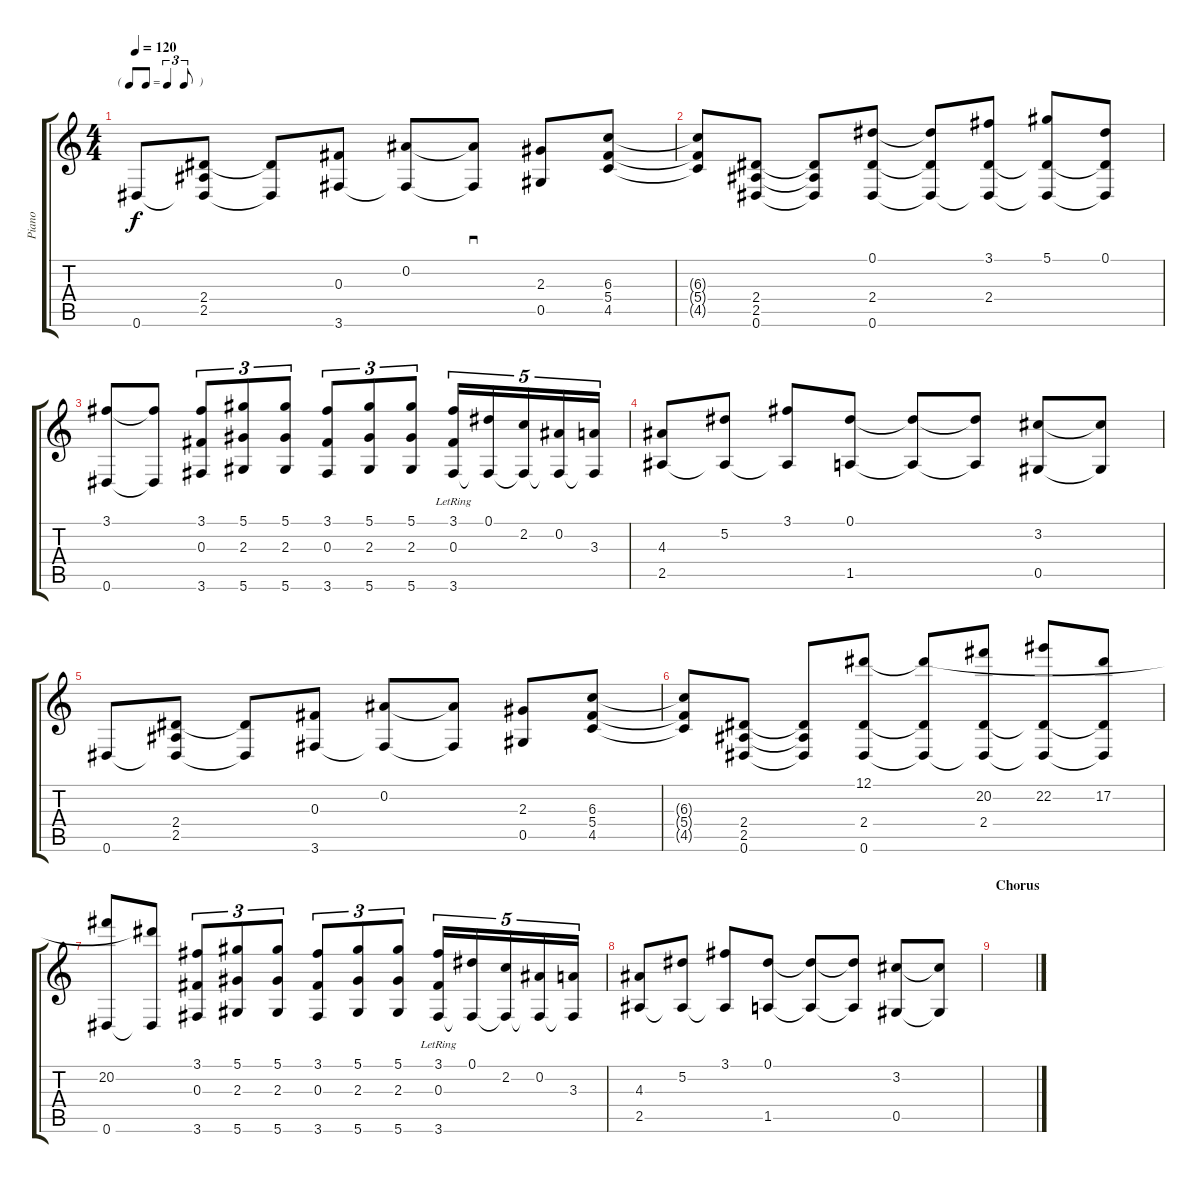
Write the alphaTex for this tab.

\track ("Piano" "Piano") {instrument electricgrandpiano}
\staff {score tabs}
\tuning (Eb5 Bb4 Gb4 Db4 Ab3 Eb3) {hide}
\ts (4 4)
\tf triplet8th
\tempo 120
\clef g2
\ks c
0.6.8{dy f} (2.4 2.5 0.6{t}).8 (2.4{t} 0.6{t}).8 (0.3 3.6).8 (0.2 3.6{t}).8 (0.2{t} 3.6{t}).8{sd} (2.3 0.5).8 (6.3 5.4 4.5).8 |
(6.3{t} 5.4{t} 4.5{t}).8 (2.4 2.5 0.6).8 (2.4{t} 2.5{t} 0.6{t}).8 (0.1 2.4 0.6).8 (0.1{t} 2.4{t} 0.6{t}).8 (3.1 2.4 0.6{t}).8 (5.1 2.4{t} 0.6{t}).8 (0.1 2.4{t} 0.6{t}).8 |
(3.1 0.6).8 (3.1{t} 0.6{t}).8 (3.1 0.3 3.6).8{tu (3 2)} (5.1 2.3 5.6).8{tu (3 2)} (5.1 2.3 5.6).8{tu (3 2)} (3.1 0.3 3.6).8{tu (3 2)} (5.1 2.3 5.6).8{tu (3 2)} (5.1 2.3 5.6).8{tu (3 2)} (3.1 0.3{lr} 3.6).16{tu (5 4)} (0.1 3.6{t}).16{tu (5 4)} (2.2 3.6{t}).16{tu (5 4)} (0.2 3.6{t}).16{tu (5 4)} (3.3 3.6{t}).16{tu (5 4)} |
(4.3 2.5).8 (5.2 2.5{t}).8 (3.1 2.5{t}).8 (0.1 1.5).8 (0.1{t} 1.5{t}).8 (0.1{t} 1.5{t}).8 (3.2 0.5).8 (3.2{t} 0.5{t}).8 |
0.6.8 (2.4 2.5 0.6{t}).8 (2.4{t} 0.6{t}).8 (0.3 3.6).8 (0.2 3.6{t}).8 (0.2{t} 3.6{t}).8 (2.3 0.5).8 (6.3 5.4 4.5).8 |
(6.3{t} 5.4{t} 4.5{t}).8 (2.4 2.5 0.6).8 (2.4{t} 2.5{t} 0.6{t}).8 (12.1 2.4 0.6).8 (12.1{t} 2.4{t} 0.6{t}).8 (20.2 2.4 0.6{t}).8 (22.2 2.4{t} 0.6{t}).8 (17.2 2.4{t} 0.6{t}).8 |
(20.2 0.6).8 (12.1{t} 0.6{t}).8 (3.1 0.3 3.6).8{tu (3 2)} (5.1 2.3 5.6).8{tu (3 2)} (5.1 2.3 5.6).8{tu (3 2)} (3.1 0.3 3.6).8{tu (3 2)} (5.1 2.3 5.6).8{tu (3 2)} (5.1 2.3 5.6).8{tu (3 2)} (3.1 0.3{lr} 3.6).16{tu (5 4)} (0.1 3.6{t}).16{tu (5 4)} (2.2 3.6{t}).16{tu (5 4)} (0.2 3.6{t}).16{tu (5 4)} (3.3 3.6{t}).16{tu (5 4)} |
(4.3 2.5).8 (5.2 2.5{t}).8 (3.1 2.5{t}).8 (0.1 1.5).8 (0.1{t} 1.5{t}).8 (0.1{t} 1.5{t}).8 (3.2 0.5).8 (3.2{t} 0.5{t}).8 |
\section ("" "Chorus")
